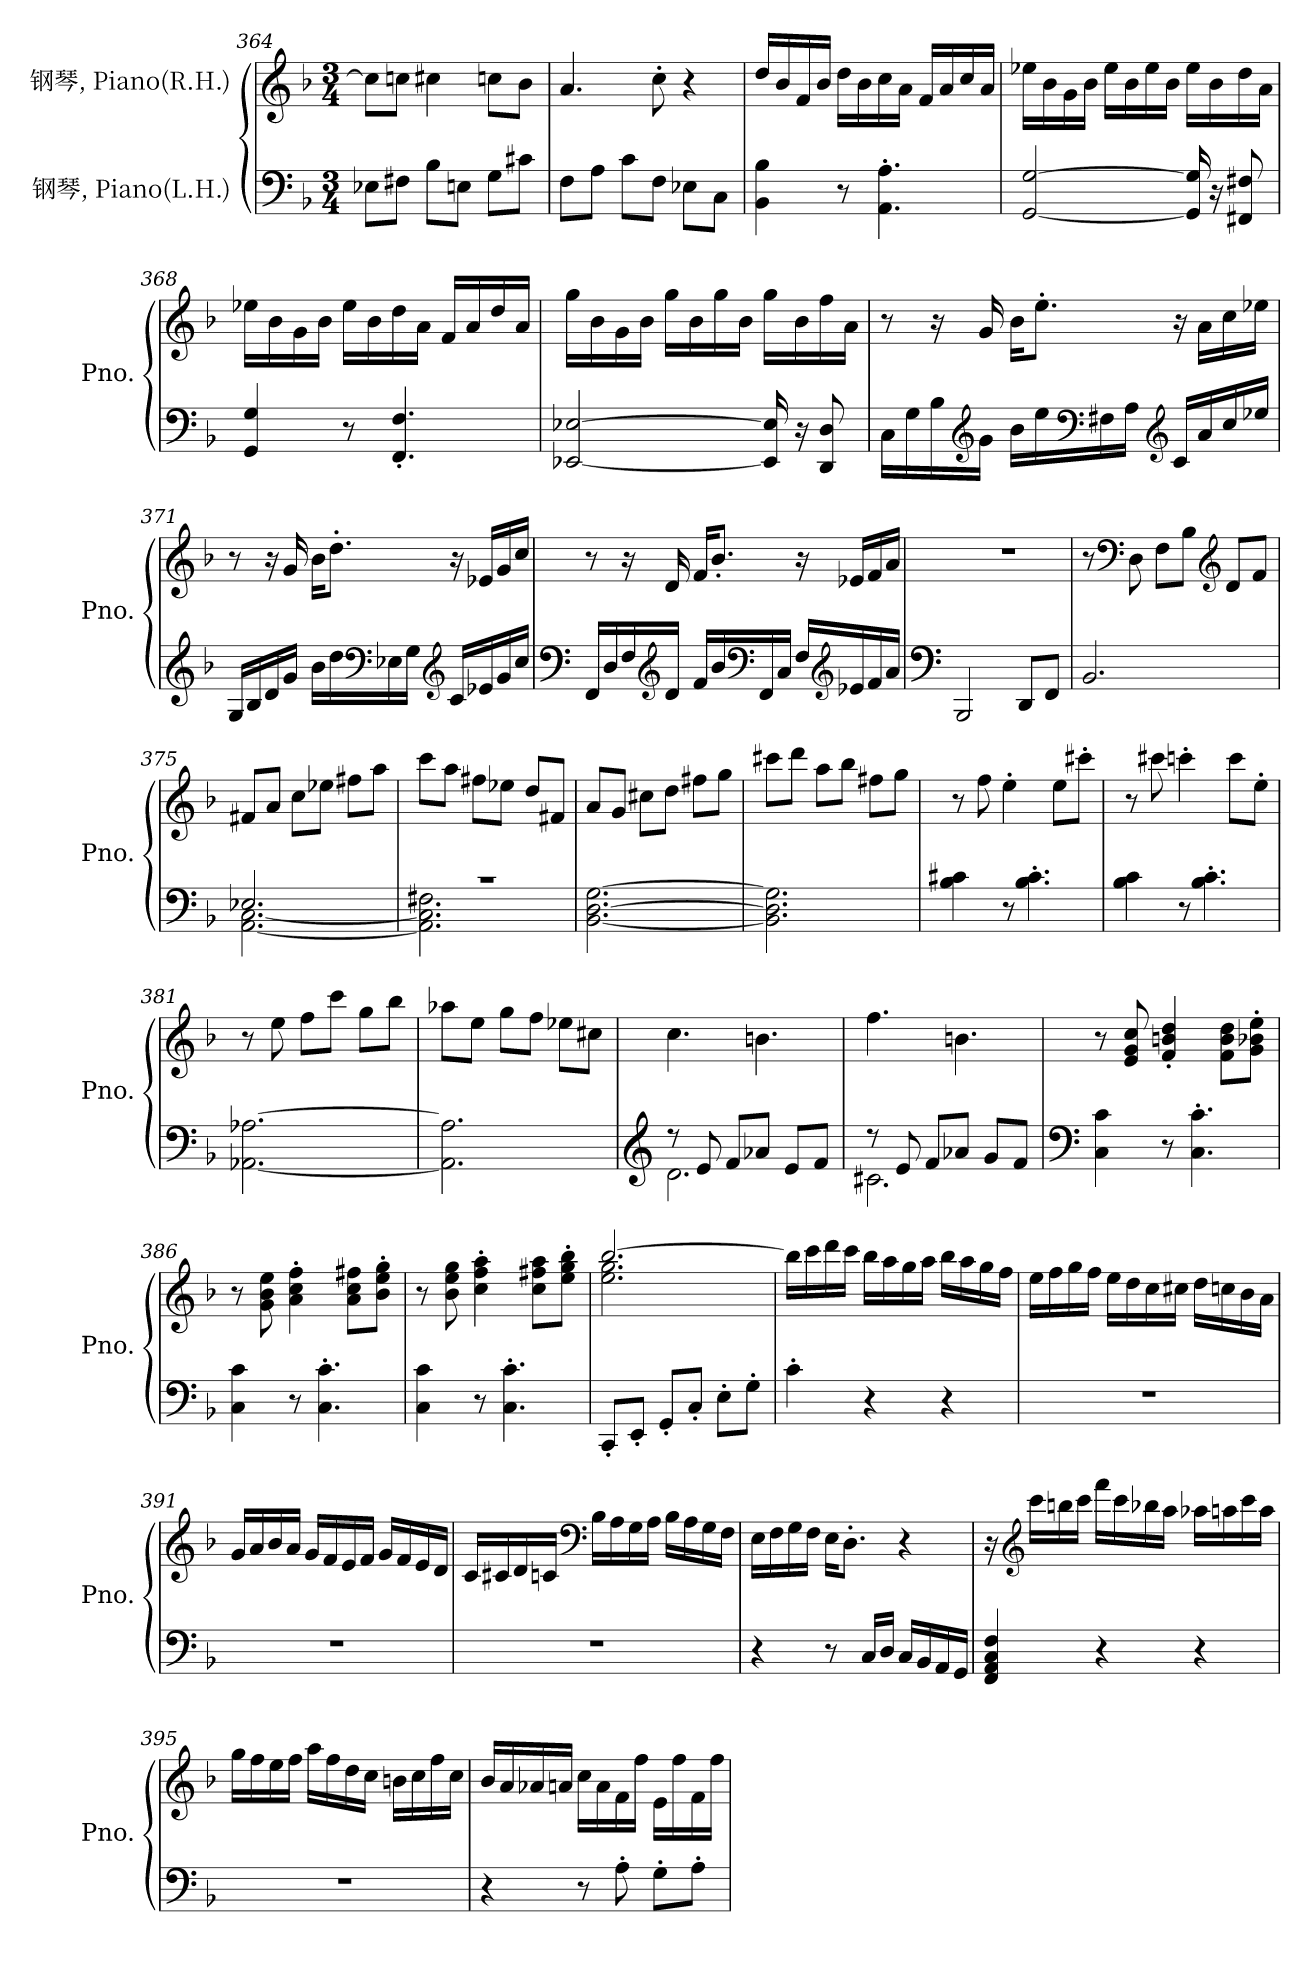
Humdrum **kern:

**kern	**kern
*part2	*part1
*staff2	*staff1
*I"钢琴, Piano(L.H.)	*I"钢琴, Piano(R.H.)
*I'Pno.	*I'Pno.
!!LO:LB:g=z
*clefF4	*clefG2
*k[b-]	*k[b-]
*M3/4	*M3/4
=364	=364
8E-X\L	8cc#\L]
*	*MM134
8F#X\J	8ccn\J
*	*MM130
8B-\L	4cc#X\
8En\J	.
*	*MM130
8G\L	8ccn\L
*	*MM115
8c#X\J	8b-\J
=365	=365
*	*MM121
8F\L	4.a/
8A\J	.
8c\L	.
*	*MM130
8F\J	8cc'\
*	*MM121
8E-X\L	4r
8C\J	.
=366	=366
*	*MM121
4BB-\ 4B-\	16dd/LL
*	*MM130
.	16b-/
*	*MM134
.	16f/
.	16b-/JJ
*	*MM130
8r	16dd\LL
.	16b-\
*	*MM134
4.AA\' 4.A\'	16cc\
.	16a\JJ
*	*MM138
.	16f/LL
.	16a/
*	*MM130
.	16cc/
.	16a/JJ
=367	=367
*	*MM134
[2GG/ [2G/	16ee-X\LL
.	16b-\
*	*MM138
.	16g\
.	16b-\JJ
*	*MM130
.	16ee-\LL
.	16b-\
*	*MM134
.	16ee-\
.	16b-\JJ
*	*MM130
16GG/] 16G/]	16ee-\LL
16r	16b-\
*	*MM121
8FF#X/ 8F#X/	16dd\
.	16a\JJ
!!LO:LB:g=z
=368	=368
*	*MM126
4GG/ 4G/	16ee-X\LL
*	*MM130
.	16b-\
*	*MM134
.	16g\
.	16b-\JJ
*	*MM130
8r	16ee-\LL
.	16b-\
*	*MM134
4.FF/' 4.F/'	16dd\
.	16a\JJ
*	*MM138
.	16f/LL
.	16a/
*	*MM130
.	16dd/
.	16a/JJ
=369	=369
*	*MM134
[2EE-X/ [2E-X/	16gg\LL
.	16b-\
*	*MM138
.	16g\
.	16b-\JJ
*	*MM130
.	16gg\LL
.	16b-\
*	*MM134
.	16gg\
.	16b-\JJ
*	*MM130
16EE-/] 16E-/]	16gg\LL
16r	16b-\
*	*MM121
8DD/ 8D/	16ff\
*	*MM111
.	16a\JJ
=370	=370
*	*MM115
16C\LL	8r
16G\	.
*	*MM134
16B-\	16r
*clefG2	*
16g\JJ	16g/
*	*MM126
16b-\LL	16b-\KL
16ee\	8.ee'\J
*clefF4	*
16F#X\	.
16A\JJ	.
*clefG2	*
*	*MM134
16c/LL	16r
16a/	16a\LL
*	*MM130
16cc/	16cc\
16ee-X/JJ	16ee-X\JJ
!!LO:LB:g=z
=371	=371
*	*MM134
16G/LL	8r
16B-/	.
*	*MM138
16d/	16r
16g/JJ	16g/
*	*MM130
16b-\LL	16b-\KL
16dd\	8.dd'\J
*clefF4	*
16E-X\	.
16G\JJ	.
*clefG2	*
*	*MM138
16c/LL	16r
16e-X/	16e-X/LL
*	*MM126
16g/	16g/
16cc/JJ	16cc/JJ
=372	=372
*clefF4	*
*	*MM130
16FF/LL	8r
16D/	.
*	*MM134
16F/	16r
*clefG2	*
16d/JJ	16d/
*	*MM126
16f/LL	16f/KL
16b-/	8.b-'/J
*clefF4	*
16FF/	.
16C/JJ	.
*	*MM126
16F/LL	16r
*clefG2	*
16e-X/	16e-X/LL
*	*MM121
16f/	16f/
*	*MM84
16a/JJ	16a/JJ
=373	=373
*clefF4	*
*	*MM105
2BBB-/	2.r
8DD/L	.
8FF/J	.
!!LO:PB:g=z
=374	=374
*	*MM115
2.BB-/	8r
*	*clefF4
*	*MM124
.	8D\
*	*MM130
.	8F\L
*	*MM126
.	8B-\J
*	*clefG2
*	*MM130
.	8d/L
*	*MM121
.	8f/J
=375	=375
*	*MM126
*^	*
2.E-X/	[2.AA\ [2.C\	8f#X/L
*	*	*MM134
.	.	8a/J
*	*	*MM130
.	.	8cc\L
.	.	8ee-X\J
*	*	*MM134
.	.	8ff#X\L
*	*	*MM121
.	.	8aa\J
=376	=376	=376
*	*	*MM126
2.r	2.AA\] 2.C\] 2.F#X\	8ccc\L
*	*	*MM134
.	.	8aa\J
*	*	*MM130
.	.	8ff#X\L
*	*	*MM126
.	.	8ee-X\J
*	*	*MM130
.	.	8dd/L
*	*	*MM121
.	.	8f#X/J
*v	*v	*
=377	=377
*	*MM126
[2.BB-\ [2.D\ [2.G\	8a/L
*	*MM134
.	8g/J
*	*MM130
.	8cc#X\L
.	8dd\J
*	*MM134
.	8ff#X\L
*	*MM121
.	8gg\J
!!LO:LB:g=z
=378	=378
*	*MM115
2.BB-\] 2.D\] 2.G\]	8ccc#X\L
*	*MM126
.	8ddd\J
*	*MM130
.	8aa\L
*	*MM126
.	8bb-\J
*	*MM130
.	8ff#X\L
*	*MM121
.	8gg\J
=379	=379
*	*MM126
4B-\ 4c#X\	8r
*	*MM134
.	8ff\
*	*MM130
8r	4ee'\
4.B-\' 4.c#\'	.
*	*MM130
.	8ee\L
*	*MM121
.	8ccc#X'\J
=380	=380
*	*MM126
4B-\ 4c\	8r
*	*MM134
.	8ccc#X\
*	*MM130
8r	4cccn'\
4.B-\' 4.c\'	.
*	*MM121
.	8ccc\L
*	*MM111
.	8ee'\J
=381	=381
*	*MM115
[2.AA-X\ [2.A-X\	8r
*	*MM121
.	8ee\
*	*MM130
.	8ff\L
*	*MM126
.	8ccc\J
*	*MM134
.	8gg\L
*	*MM121
.	8bb-\J
=382	=382
*	*MM126
2.AA-\] 2.A-\]	8aa-X\L
*	*MM134
.	8ee\J
*	*MM130
.	8gg\L
*	*MM126
.	8ff\J
*	*MM121
.	8ee-X\L
*	*MM115
.	8cc#X\J
!!LO:LB:g=z
=383	=383
*clefG2	*
*^	*
8r	2.d\	4.cc\
8e/	.	.
8f/L	.	.
*	*	*MM121
8a-X/J	.	4.bn\
8e/L	.	.
8f/J	.	.
=384	=384	=384
*	*	*MM121
8r	2.c#X\	4.ff\
8e/	.	.
8f/L	.	.
*	*	*MM121
8a-X/J	.	4.bn\
8g/L	.	.
8f/J	.	.
*v	*v	*
=385	=385
*clefF4	*
*	*MM115
4C\ 4c\	8r
*	*MM130
.	8e/ 8g/ 8cc/
*	*MM126
8r	4f/' 4bn/' 4dd/'
4.C\' 4.c\'	.
*	*MM130
.	8f\ 8b\ 8dd\L
*	*MM126
.	8g\' 8b-X\' 8ee\'J
=386	=386
*	*MM119
4C\ 4c\	8r
*	*MM132
.	8g\ 8b-\ 8ee\
*	*MM128
8r	4a\' 4cc\' 4ff\'
4.C\' 4.c\'	.
*	*MM134
.	8a\ 8cc\ 8ff#X\L
*	*MM130
.	8b-\' 8ee\' 8gg\'J
=387	=387
*	*MM124
4C\ 4c\	8r
*	*MM136
.	8b-\ 8ee\ 8gg\
*	*MM132
8r	4cc\' 4ff\' 4aa\'
4.C\' 4.c\'	.
*	*MM134
.	8cc\ 8ff#X\ 8aa\L
*	*MM115
.	8ee\' 8gg\' 8bb-\'J
!!LO:LB:g=z
=388	=388
*	*MM121
*	*^
8CC'/L	[2.bb-/	2.ee\ 2.gg\
8EE'/J	.	.
8GG'/L	.	.
8C'/J	.	.
8E'\L	.	.
8G'\J	.	.
*	*v	*v
=389	=389
*	*MM84
4c'\	16bb-\LL]
*	*MM121
.	16ccc\
*	*MM115
.	16ddd\
*	*MM126
.	16ccc\JJ
*	*MM130
4r	16bb-\LL
*	*MM121
.	16aa\
*	*MM126
.	16gg\
.	16aa\JJ
*	*MM134
4r	16bb-\LL
.	16aa\
*	*MM130
.	16gg\
.	16ff\JJ
=390	=390
*	*MM134
2.r	16ee\LL
.	16ff\
*	*MM138
.	16gg\
.	16ff\JJ
*	*MM132
.	16ee\LL
.	16dd\
*	*MM136
.	16cc\
.	16cc#X\JJ
*	*MM140
.	16dd\LL
.	16ccn\
*	*MM134
.	16b-\
.	16a\JJ
!!LO:LB:g=z
=391	=391
*	*MM138
2.r	16g/LL
.	16a/
*	*MM142
.	16b-/
.	16a/JJ
*	*MM136
.	16g/LL
.	16f/
*	*MM140
.	16e/
.	16f/JJ
*	*MM144
.	16g/LL
.	16f/
*	*MM138
.	16e/
.	16d/JJ
=392	=392
*	*MM142
2.r	16c/LL
.	16c#X/
*	*MM147
.	16d/
.	16cn/JJ
*	*clefF4
*	*MM142
.	16B-\LL
.	16A\
*	*MM138
.	16G\
.	16A\JJ
*	*MM142
.	16B-\LL
.	16A\
*	*MM138
.	16G\
.	16F\JJ
=393	=393
*	*MM134
4r	16E\LL
.	16F\
*	*MM138
.	16G\
.	16F\JJ
*	*MM134
8r	16E\KL
.	8.D'\J
16C/LL	.
16D/JJ	.
*	*MM126
16C/LL	4r
16BB-/	.
16AA/	.
16GG/JJ	.
!!LO:LB:g=z
=394	=394
*	*MM80
4FF/ 4AA/ 4C/ 4F/	16r
*	*clefG2
*	*MM115
.	16ccc\LL
*	*MM126
.	16bbn\
.	16ccc\JJ
*	*MM130
4r	16fff\LL
.	16ccc\
*	*MM138
.	16bb-X\
.	16aa\JJ
*	*MM134
4r	16aa-X\LL
.	16aan\
*	*MM136
.	16ccc\
.	16aa\JJ
=395	=395
*	*MM138
2.r	16gg\LL
.	16ff\
*	*MM134
.	16ee\
.	16ff\JJ
*	*MM136
.	16aa\LL
.	16ff\
*	*MM138
.	16dd\
.	16cc\JJ
*	*MM134
.	16bn\LL
.	16cc\
*	*MM136
.	16ff\
.	16cc\JJ
!!LO:PB:g=z
=396	=396
*	*MM138
4r	16b-/LL
.	16a/
*	*MM134
.	16a-X/
.	16an/JJ
*	*MM130
8r	16cc\LL
*	*MM121
.	16a\
*	*MM126
8A'\	16f\
*	*MM130
.	16ff\JJ
*	*MM134
8G'\L	16e\LL
.	16ff\
8A'\J	16f\
.	16ff\JJ
=	=
*-	*-
